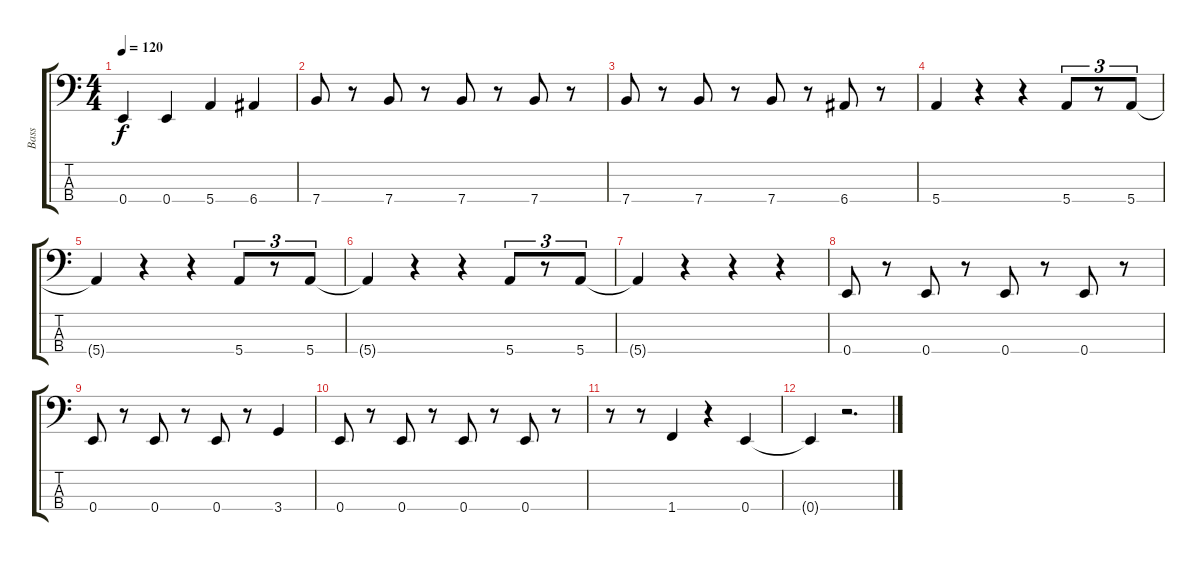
\track ("Bass" "Bass") {instrument electricbassfinger}
\staff {score tabs}
\tuning (G2 D2 A1 E1) {hide}
\ts (4 4)
\tempo 120
\clef f4
\ks c
0.4.4{dy f} 0.4.4 5.4.4 6.4.4 |
7.4.8 r.8 7.4.8 r.8 7.4.8 r.8 7.4.8 r.8 |
7.4.8 r.8 7.4.8 r.8 7.4.8 r.8 6.4.8 r.8 |
5.4.4 r.4 r.4 5.4.8{tu (3 2)} r.8{tu (3 2)} 5.4.8{tu (3 2)} |
5.4{t}.4 r.4 r.4 5.4.8{tu (3 2)} r.8{tu (3 2)} 5.4.8{tu (3 2)} |
5.4{t}.4 r.4 r.4 5.4.8{tu (3 2)} r.8{tu (3 2)} 5.4.8{tu (3 2)} |
5.4{t}.4 r.4 r.4 r.4 |
0.4.8 r.8 0.4.8 r.8 0.4.8 r.8 0.4.8 r.8 |
0.4.8 r.8 0.4.8 r.8 0.4.8 r.8 3.4.4 |
0.4.8 r.8 0.4.8 r.8 0.4.8 r.8 0.4.8 r.8 |
r.8 r.8 1.4.4 r.4 0.4.4 |
0.4{t}.4 r.2{d}
